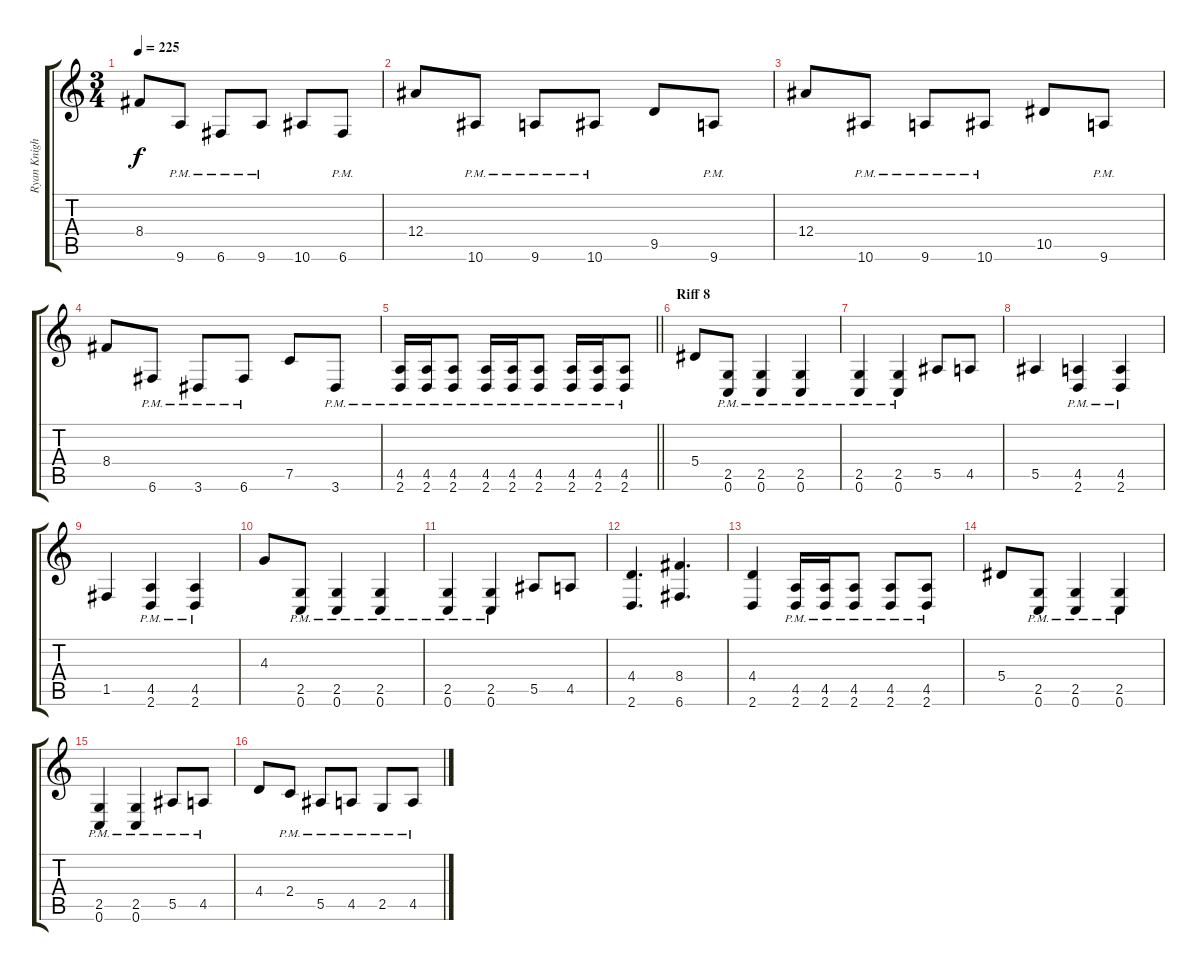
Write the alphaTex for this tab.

\track ("Ryan Knight" "Ryan Knigh") {instrument distortionguitar}
\staff {score tabs}
\tuning (C4 G3 Eb3 Bb2 F2 C2) {hide}
\ts (3 4)
\tempo 225
\clef g2
\ks c
8.4.8{dy f} 9.6{pm}.8 6.6{pm}.8 9.6{pm}.8 10.6.8 6.6{pm}.8 |
12.4.8 10.6{pm}.8 9.6{pm}.8 10.6{pm}.8 9.5.8 9.6{pm}.8 |
12.4.8 10.6{pm}.8 9.6{pm}.8 10.6{pm}.8 10.5.8 9.6{pm}.8 |
8.4.8 6.6{pm}.8 3.6{pm}.8 6.6{pm}.8 7.5.8 3.6{pm}.8 |
\barLineRight lightlight
(4.5{pm} 2.6{pm}).16 (4.5{pm} 2.6{pm}).16 (4.5{pm} 2.6{pm}).8 (4.5{pm} 2.6{pm}).16 (4.5{pm} 2.6{pm}).16 (4.5{pm} 2.6{pm}).8 (4.5{pm} 2.6{pm}).16 (4.5{pm} 2.6{pm}).16 (4.5{pm} 2.6{pm}).8 |
\section ("" "Riff 8")
5.4.8 (2.5{pm} 0.6{pm}).8 (2.5{pm} 0.6{pm}).4 (2.5{pm} 0.6{pm}).4 |
(2.5{pm} 0.6{pm}).4 (2.5{pm} 0.6{pm}).4 5.5.8 4.5.8 |
5.5.4 (4.5{pm} 2.6{pm}).4 (4.5{pm} 2.6{pm}).4 |
1.5.4 (4.5{pm} 2.6{pm}).4 (4.5{pm} 2.6{pm}).4 |
4.3.8 (2.5{pm} 0.6{pm}).8 (2.5{pm} 0.6{pm}).4 (2.5{pm} 0.6{pm}).4 |
(2.5{pm} 0.6{pm}).4 (2.5{pm} 0.6{pm}).4 5.5.8 4.5.8 |
(4.4 2.6).4{d} (8.4 6.6).4{d} |
(4.4 2.6).4 (4.5{pm} 2.6{pm}).16 (4.5{pm} 2.6{pm}).16 (4.5{pm} 2.6{pm}).8 (4.5{pm} 2.6{pm}).8 (4.5{pm} 2.6{pm}).8 |
5.4.8 (2.5{pm} 0.6{pm}).8 (2.5{pm} 0.6{pm}).4 (2.5{pm} 0.6{pm}).4 |
(2.5{pm} 0.6{pm}).4 (2.5{pm} 0.6{pm}).4 5.5{pm}.8 4.5{pm}.8 |
4.4.8 2.4{pm}.8 5.5{pm}.8 4.5{pm}.8 2.5{pm}.8 4.5{pm}.8
